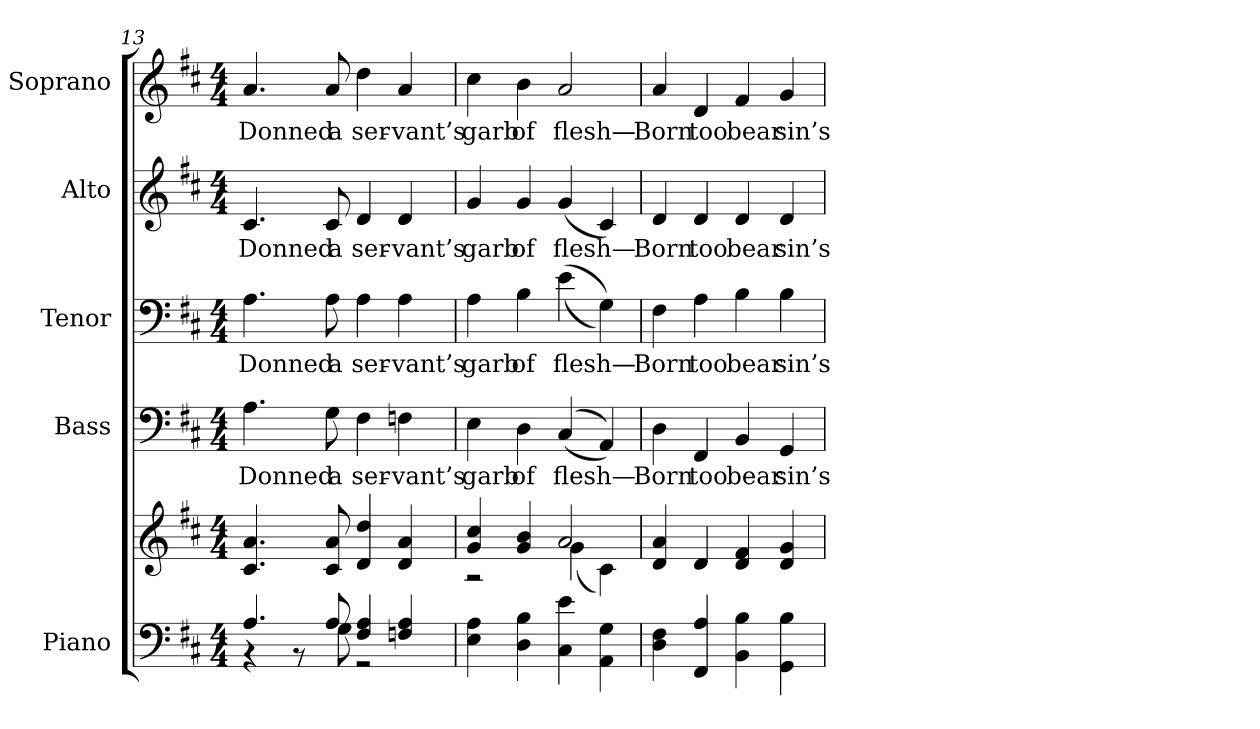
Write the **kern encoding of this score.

**kern	**kern	**kern	**text	**kern	**text	**kern	**text	**kern	**text
*part5	*part5	*part4	*part4	*part3	*part3	*part2	*part2	*part1	*part1
*staff6	*staff5	*staff4	*staff4	*staff3	*staff3	*staff2	*staff2	*staff1	*staff1
*I"Piano	*	*I"Bass	*	*I"Tenor	*	*I"Alto	*	*I"Soprano	*
*I'Pno.	*	*I'B.	*	*I'T.	*	*I'A.	*	*I'S.	*
!!LO:PB:g=z
*clefF4	*clefG2	*clefF4	*	*clefF4	*	*clefG2	*	*clefG2	*
*k[f#c#]	*k[f#c#]	*k[f#c#]	*	*k[f#c#]	*	*k[f#c#]	*	*k[f#c#]	*
*D:	*D:	*D:	*	*D:	*	*D:	*	*D:	*
*M4/4	*M4/4	*M4/4	*	*M4/4	*	*M4/4	*	*M4/4	*
=13	=13	=13	=13	=13	=13	=13	=13	=13	=13
*^	*	*	*	*	*	*	*	*	*
!	!	!	!	!LO:LY:b:color=#000000	!	!	!	!	!	!
!	!	!	!	!	!	!LO:LY:b:color=#000000	!	!	!	!
!	!	!	!	!	!	!	!	!LO:LY:b:color=#000000	!	!
!	!	!	!	!	!	!	!	!	!	!LO:LY:b:color=#000000
4.Ai/	4r	4.c#i/ 4.ai	4.Ai\	Donned	4.Ai\	Donned	4.c#i/	Donned	4.ai/	Donned
.	8r	.	.	.	.	.	.	.	.	.
!	!	!	!	!LO:LY:b:color=#000000	!	!	!	!	!	!
!	!	!	!	!	!	!LO:LY:b:color=#000000	!	!	!	!
!	!	!	!	!	!	!	!	!LO:LY:b:color=#000000	!	!
!	!	!	!	!	!	!	!	!	!	!LO:LY:b:color=#000000
8Ai/	8Gi\	8c#i/ 8ai	8Gi\	a	8Ai\	a	8c#i/	a	8ai/	a
!	!	!	!	!LO:LY:b:color=#000000	!	!	!	!	!	!
!	!	!	!	!	!	!LO:LY:b:color=#000000	!	!	!	!
!	!	!	!	!	!	!	!	!LO:LY:b:color=#000000	!	!
!	!	!	!	!	!	!	!	!	!	!LO:LY:b:color=#000000
4F#i/ 4Ai	2r	4di/ 4ddi	4F#i\	ser-	4Ai\	ser-	4di/	ser-	4ddi\	ser-
!	!	!	!	!LO:LY:b:color=#000000	!	!	!	!	!	!
!	!	!	!	!	!	!LO:LY:b:color=#000000	!	!	!	!
!	!	!	!	!	!	!	!	!LO:LY:b:color=#000000	!	!
!	!	!	!	!	!	!	!	!	!	!LO:LY:b:color=#000000
4Fni/ 4Ai	.	4di/ 4ai	4Fni\	-vant’s	4Ai\	-vant’s	4di/	-vant’s	4ai/	-vant’s
*v	*v	*	*	*	*	*	*	*	*	*
=14	=14	=14	=14	=14	=14	=14	=14	=14	=14
*	*^	*	*	*	*	*	*	*	*
!	!	!	!	!LO:LY:b:color=#000000	!	!	!	!	!	!
!	!	!	!	!	!	!LO:LY:b:color=#000000	!	!	!	!
!	!	!	!	!	!	!	!	!LO:LY:b:color=#000000	!	!
!	!	!	!	!	!	!	!	!	!	!LO:LY:b:color=#000000
4Ei\ 4Ai	4gi/ 4cc#i	2r	4Ei\	garb	4Ai\	garb	4gi/	garb	4cc#i\	garb
!	!	!	!	!LO:LY:b:color=#000000	!	!	!	!	!	!
!	!	!	!	!	!	!LO:LY:b:color=#000000	!	!	!	!
!	!	!	!	!	!	!	!	!LO:LY:b:color=#000000	!	!
!	!	!	!	!	!	!	!	!	!	!LO:LY:b:color=#000000
4Di\ 4Bi	4gi/ 4bi	.	4Di\	of	4Bi\	of	4gi/	of	4bi\	of
!	!	!	!	!LO:LY:b:color=#000000	!	!	!	!	!	!
!	!	!	!	!	!	!LO:LY:b:color=#000000	!	!	!	!
!	!	!	!	!	!	!	!	!LO:LY:b:color=#000000	!	!
!	!	!	!	!	!	!	!	!	!	!LO:LY:b:color=#000000
4C#i\ 4ei	2ai/	(4gi\	((4C#i/	flesh—	((4ei\	flesh—	(4gi/	flesh—	2ai/	flesh—
4AAi\ 4Gi	.	4c#i\)	4AAi/))	.	4Gi\))	.	4c#i/)	.	.	.
*	*v	*v	*	*	*	*	*	*	*	*
!!LO:PB:g=z
=15	=15	=15	=15	=15	=15	=15	=15	=15	=15
*	*^	*	*	*	*	*	*	*	*
!	!	!	!	!LO:LY:b:color=#000000	!	!	!	!	!	!
*	*v	*v	*	*	*	*	*	*	*	*
*	*^	*	*	*	*	*	*	*	*
!	!	!	!	!	!	!LO:LY:b:color=#000000	!	!	!	!
*	*v	*v	*	*	*	*	*	*	*	*
*	*^	*	*	*	*	*	*	*	*
!	!	!	!	!	!	!	!	!LO:LY:b:color=#000000	!	!
*	*v	*v	*	*	*	*	*	*	*	*
*	*^	*	*	*	*	*	*	*	*
!	!	!	!	!	!	!	!	!	!	!LO:LY:b:color=#000000
*	*v	*v	*	*	*	*	*	*	*	*
4Di\ 4F#i	4di/ 4ai	4Di\	Born	4F#i\	Born	4di/	Born	4ai/	Born
!	!	!	!LO:LY:b:color=#000000	!	!	!	!	!	!
!	!	!	!	!	!LO:LY:b:color=#000000	!	!	!	!
!	!	!	!	!	!	!	!LO:LY:b:color=#000000	!	!
!	!	!	!	!	!	!	!	!	!LO:LY:b:color=#000000
4FF#i/ 4Ai	4di/	4FF#i/	too	4Ai\	too	4di/	too	4di/	too
!	!	!	!LO:LY:b:color=#000000	!	!	!	!	!	!
!	!	!	!	!	!LO:LY:b:color=#000000	!	!	!	!
!	!	!	!	!	!	!	!LO:LY:b:color=#000000	!	!
!	!	!	!	!	!	!	!	!	!LO:LY:b:color=#000000
4BBi\ 4Bi	4di/ 4f#i	4BBi/	bear	4Bi\	bear	4di/	bear	4f#i/	bear
!	!	!	!LO:LY:b:color=#000000	!	!	!	!	!	!
!	!	!	!	!	!LO:LY:b:color=#000000	!	!	!	!
!	!	!	!	!	!	!	!LO:LY:b:color=#000000	!	!
!	!	!	!	!	!	!	!	!	!LO:LY:b:color=#000000
4GGi\ 4Bi	4di/ 4gi	4GGi/	sin’s	4Bi\	sin’s	4di/	sin’s	4gi/	sin’s
=	=	=	=	=	=	=	=	=	=
*-	*-	*-	*-	*-	*-	*-	*-	*-	*-
